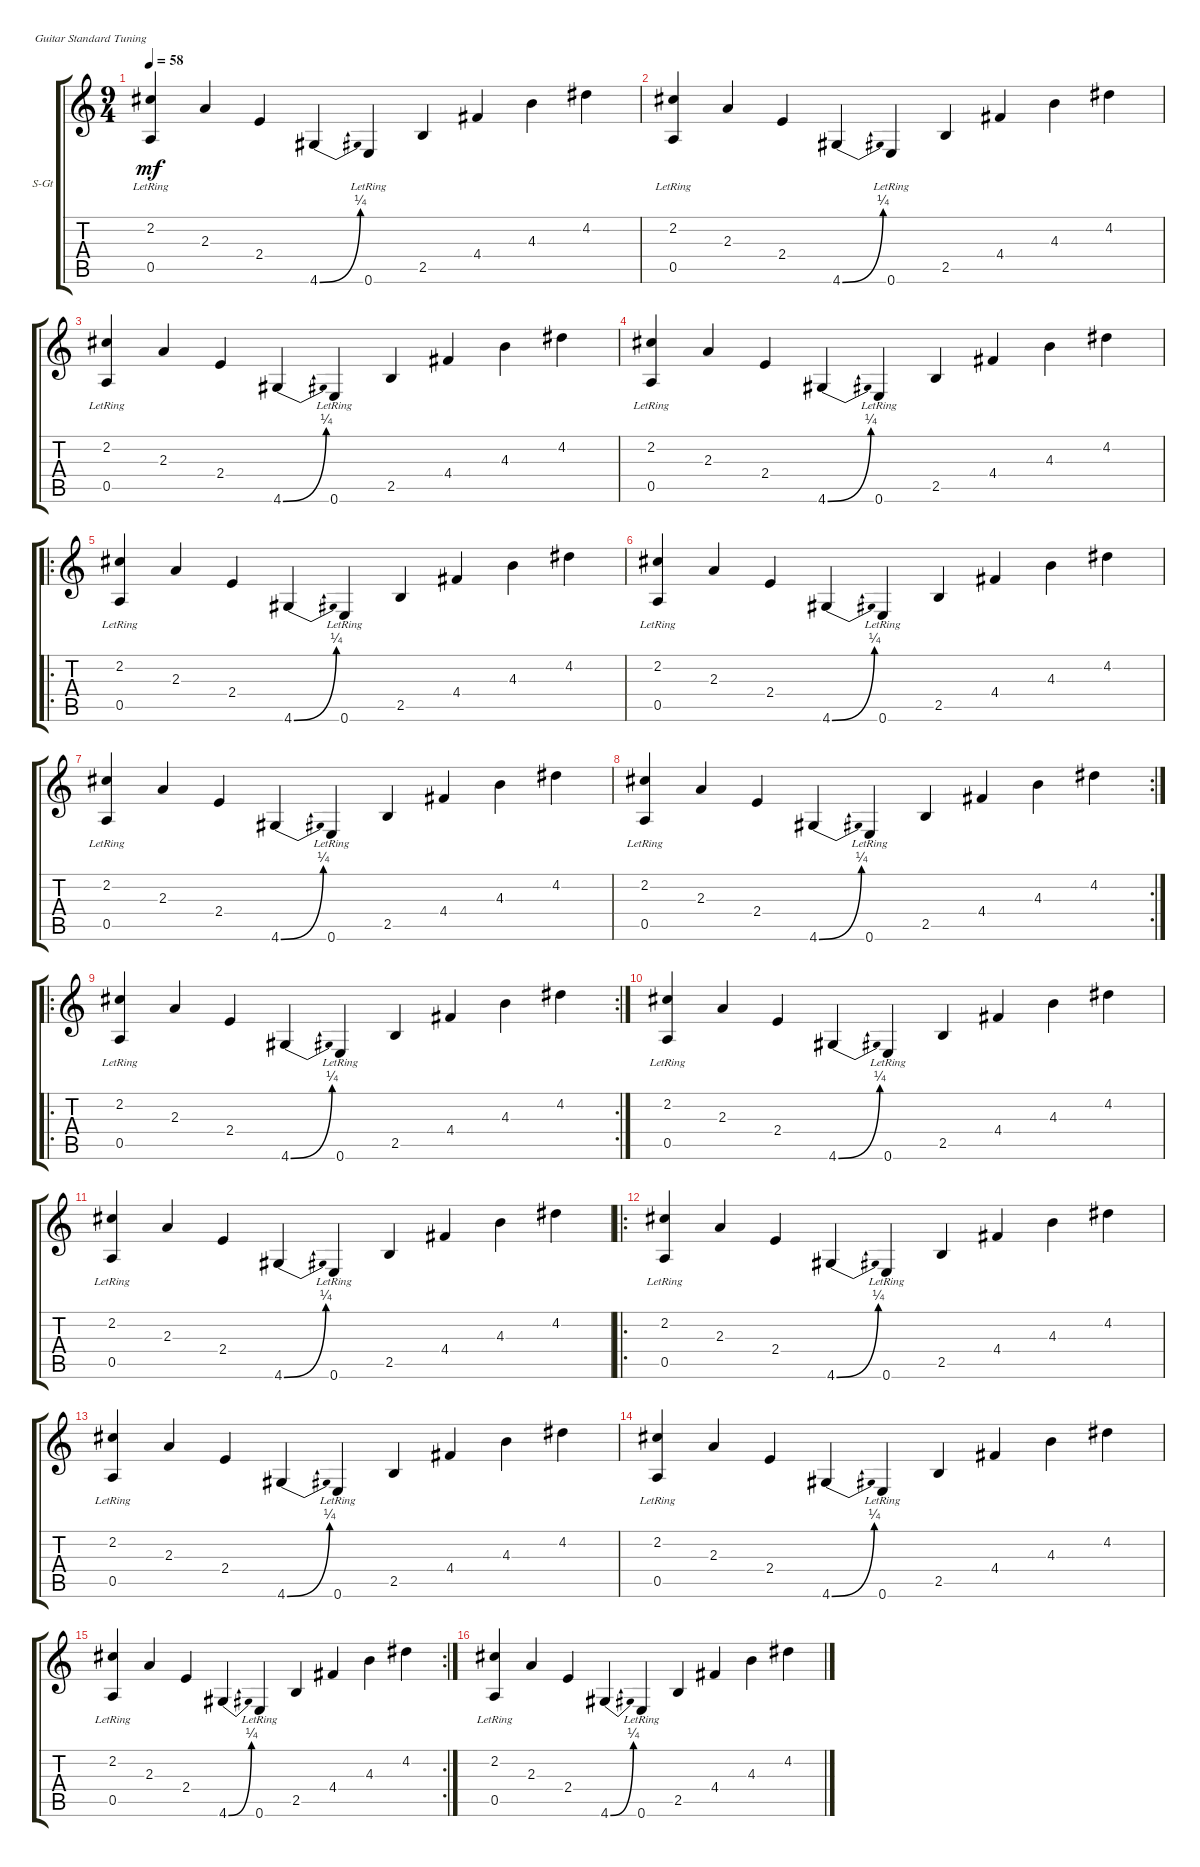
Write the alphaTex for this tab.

\defaultSystemsLayout 4
\bracketExtendMode groupsimilarinstruments
\firstSystemTrackNameOrientation horizontal
\otherSystemsTrackNameOrientation horizontal
\track ("Steel Guitar" "S-Gt") {instrument acousticguitarsteel}
\staff {score tabs}
\tuning (E4 B3 G3 D3 A2 E2)
\ts (9 4)
\tempo 58
\clef g2
\scale
0.487395
\ks c
(0.5{lr} 2.2).4{dy mf instrument acousticguitarsteel} 2.3.4 2.4.4 4.6{be (bend 0 0 15.6 1)}.4 0.6{lr}.4 2.5.4 4.4.4 4.3.4 4.2.4 |
\scale
0.256303 (0.5{lr} 2.2).4 2.3.4 2.4.4 4.6{be (bend 0 0 15.6 1)}.4 0.6{lr}.4 2.5.4 4.4.4 4.3.4 4.2.4 |
\scale
0.256303 (0.5{lr} 2.2).4 2.3.4 2.4.4 4.6{be (bend 0 0 15.6 1)}.4 0.6{lr}.4 2.5.4 4.4.4 4.3.4 4.2.4 |
\scale
0.312821 (0.5{lr} 2.2).4 2.3.4 2.4.4 4.6{be (bend 0 0 15.6 1)}.4 0.6{lr}.4 2.5.4 4.4.4 4.3.4 4.2.4 |
\ro
\scale
0.374359 (0.5{lr} 2.2).4 2.3.4 2.4.4 4.6{be (bend 0 0 15.6 1)}.4 0.6{lr}.4 2.5.4 4.4.4 4.3.4 4.2.4 |
\scale
0.312821 (0.5{lr} 2.2).4 2.3.4 2.4.4 4.6{be (bend 0 0 15.6 1)}.4 0.6{lr}.4 2.5.4 4.4.4 4.3.4 4.2.4 |
\scale
0.294686 (0.5{lr} 2.2).4 2.3.4 2.4.4 4.6{be (bend 0 0 15.6 1)}.4 0.6{lr}.4 2.5.4 4.4.4 4.3.4 4.2.4 |
\rc 2
\scale
0.323671 (0.5{lr} 2.2).4 2.3.4 2.4.4 4.6{be (bend 0 0 15.6 1)}.4 0.6{lr}.4 2.5.4 4.4.4 4.3.4 4.2.4 |
\ro
\rc 2
\scale
0.381643 (0.5{lr} 2.2).4 2.3.4 2.4.4 4.6{be (bend 0 0 15.6 1)}.4 0.6{lr}.4 2.5.4 4.4.4 4.3.4 4.2.4 |
\scale
0.312821 (0.5{lr} 2.2).4 2.3.4 2.4.4 4.6{be (bend 0 0 15.6 1)}.4 0.6{lr}.4 2.5.4 4.4.4 4.3.4 4.2.4 |
\scale
0.312821 (0.5{lr} 2.2).4 2.3.4 2.4.4 4.6{be (bend 0 0 15.6 1)}.4 0.6{lr}.4 2.5.4 4.4.4 4.3.4 4.2.4 |
\ro
\scale
0.374359 (0.5{lr} 2.2).4 2.3.4 2.4.4 4.6{be (bend 0 0 15.6 1)}.4 0.6{lr}.4 2.5.4 4.4.4 4.3.4 4.2.4 |
\scale
0.322751 (0.5{lr} 2.2).4 2.3.4 2.4.4 4.6{be (bend 0 0 15.6 1)}.4 0.6{lr}.4 2.5.4 4.4.4 4.3.4 4.2.4 |
\scale
0.322751 (0.5{lr} 2.2).4 2.3.4 2.4.4 4.6{be (bend 0 0 15.6 1)}.4 0.6{lr}.4 2.5.4 4.4.4 4.3.4 4.2.4 |
\rc 2
\scale
0.354497 (0.5{lr} 2.2).4 2.3.4 2.4.4 4.6{be (bend 0 0 15.6 1)}.4 0.6{lr}.4 2.5.4 4.4.4 4.3.4 4.2.4 |
\scale
0.333333 (0.5{lr} 2.2).4 2.3.4 2.4.4 4.6{be (bend 0 0 15.6 1)}.4 0.6{lr}.4 2.5.4 4.4.4 4.3.4 4.2.4
